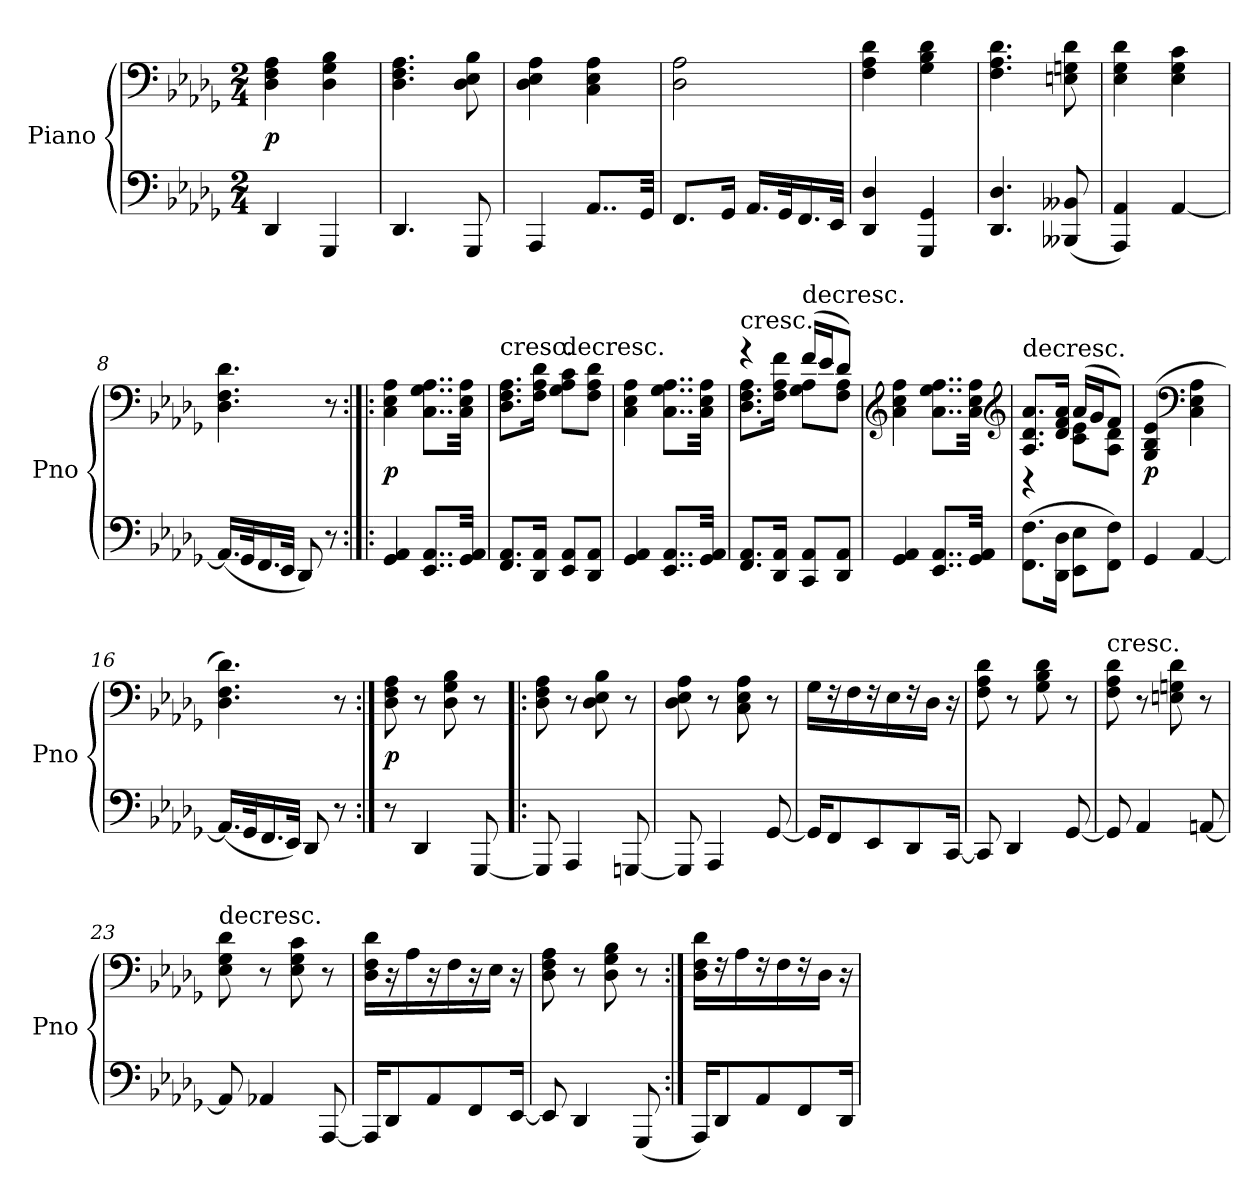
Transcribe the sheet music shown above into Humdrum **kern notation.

**kern	**kern	**dynam
*part1	*part1	*part1
*staff2	*staff1	*staff1/2
*I"Piano	*	*
*I'Pno	*	*
*clefF4	*clefF4	*
*k[b-e-a-d-g-]	*k[b-e-a-d-g-]	*
*D-:	*D-:	*
*M2/4	*M2/4	*
*MM60	*MM60	*
=1	=1	=1
4DD-/	4D-\ 4F\ 4A-\	p
4GGG-/	4D-\ 4G-\ 4B-\	.
=2	=2	=2
4.DD-/	4.D-\ 4.F\ 4.A-\	.
8GGG-/	8D-\ 8E-\ 8B-\	.
=3	=3	=3
4AAA-/	4D-\ 4E-\ 4A-\	.
8..AA-/L	4C\ 4E-\ 4A-\	.
32GG-/Jkk	.	.
=4	=4	=4
8.FF/L	2D-\ 2A-\	.
16GG-/Jk	.	.
16.AA-/LL	.	.
32GG-/K	.	.
16.FF/	.	.
32EE-/JJk	.	.
=5	=5	=5
4DD-/ 4D-/	4F\ 4A-\ 4d-\	.
4GGG-/ 4GG-/	4G-\ 4B-\ 4d-\	.
=6	=6	=6
4.DD-/ 4.D-/	4.F\ 4.A-\ 4.d-\	.
(8BBB--X/ 8BB--X/	8En\ 8Gn\ 8d-\	.
=7	=7	=7
4AAA-/ 4AA-/)	4E-\ 4G-\ 4d-\	.
[4AA-/	4E-\ 4G-\ 4c\	.
=8	=8	=8
(16.AA-/LL]	4.D-\ 4.F\ 4.d-\	.
32GG-/K	.	.
16.FF/	.	.
32EE-/JJk	.	.
8DD-/)	.	.
8r	8r	.
=9:|!|:	=9:|!|:	=9:|!|:
4GG-/ 4AA-/	4C\ 4E-\ 4A-\	p
8..EE-/ 8..AA-/L	8..C\ 8..G-\ 8..A-\L	.
32GG-/ 32AA-/Jkk	32C\ 32E-\ 32A-\Jkk	.
=10	=10	=10
!	!LO:TX:t=cresc.	!
8.FF/ 8.AA-/L	8.D-\ 8.F\ 8.A-\L	.
16DD-/ 16AA-/Jk	16F\ 16A-\ 16d-\Jk	.
!	!LO:TX:t=decresc.	!
8EE-/ 8AA-/L	8G-\ 8A-\ 8c\L	.
8DD-/ 8AA-/J	8F\ 8A-\ 8d-\J	.
=11	=11	=11
4GG-/ 4AA-/	4C\ 4E-\ 4A-\	.
8..EE-/ 8..AA-/L	8..C\ 8..G-\ 8..A-\L	.
32GG-/ 32AA-/Jkk	32C\ 32E-\ 32A-\Jkk	.
=12	=12	=12
*	*^	*
!	!LO:TX:t=cresc.	!	!
8.FF/ 8.AA-/L	4r	8.D-\ 8.F\ 8.A-\L	.
16DD-/ 16AA-/Jk	.	16F\ 16A-\ 16f\Jk	.
!	!LO:TX:t=decresc.	!	!
8CC/ 8AA-/L	(16f/LL	8G-\ 8A-\L	.
.	16e-/J	.	.
8DD-/ 8AA-/J	8d-/J)	8F\ 8A-\J	.
=13	=13	=13	=13
!	!LO:TX:t=cresc.	!	!
*	*v	*v	*
4GG-/ 4AA-/	4C\ 4E-\ 4A-\	.
8..EE-/ 8..AA-/L	8..C\ 8..G-\ 8..A-\L	.
32GG-/ 32AA-/Jkk	32C\ 32E-\ 32A-\Jkk	.
*	*clefG2	*
=14	=14	=14
*	*^	*
!	!LO:TX:t=decresc.	!	!
(8.FF\ 8.F\L	8.A-/ 8.d-/ 8.a-/L	4r	.
16DD-\ 16D-\Jk	16d-/ 16f/ 16a-/Jk	.	.
8EE-\ 8E-\L	(16a-/LL	8c\ 8e-\L	.
.	16g-/J	.	.
8FF\ 8F\J)	8f/J)	8A-\ 8d-\J	.
*	*v	*v	*
=15	=15	=15
4GG-/	(4G-/ 4B-/ 4e-/	p
*	*clefF4	*
[4AA-/	4C\ 4E-\ 4A-\	.
=16	=16	=16
(16.AA-/LL]	4.D-\ 4.F\ 4.d-\)	.
32GG-/K	.	.
16.FF/	.	.
32EE-/JJk)	.	.
8DD-/	.	.
8r	8r	.
=17:|!	=17:|!	=17:|!
8r	8D-\ 8F\ 8A-\	p
4DD-/	8r	.
.	8D-\ 8G-\ 8B-\	.
[8GGG-/	8r	.
=18!|:	=18!|:	=18!|:
8GGG-/]	8D-\ 8F\ 8A-\	.
4AAA-/	8r	.
.	8D-\ 8E-\ 8B-\	.
[8GGGn/	8r	.
=19	=19	=19
8GGG/]	8D-\ 8E-\ 8A-\	.
4AAA-/	8r	.
.	8C\ 8E-\ 8A-\	.
[8GG-/	8r	.
=20	=20	=20
16GG-/KL]	16G-\LL	.
8FF/	16r	.
.	16F\	.
8EE-/	16r	.
.	16E-\	.
8DD-/	16r	.
.	16D-\JJ	.
[16CC/Jk	16r	.
=21	=21	=21
8CC/]	8F\ 8A-\ 8d-\	.
4DD-/	8r	.
.	8G-\ 8B-\ 8d-\	.
[8GG-/	8r	.
=22	=22	=22
!	!LO:TX:t=cresc.	!
8GG-/]	8F\ 8A-\ 8d-\	.
4AA-/	8r	.
.	8En\ 8Gn\ 8d-\	.
[8AAn/	8r	.
=23	=23	=23
!	!LO:TX:t=decresc.	!
8AA/]	8E-\ 8G-\ 8d-\	.
4AA-X/	8r	.
.	8E-\ 8G-\ 8c\	.
[8AAA-/	8r	.
=24	=24	=24
16AAA-/KL]	16D-\ 16F\ 16d-\LL	.
8DD-/	16r	.
.	16A-\	.
8AA-/	16r	.
.	16F\	.
8FF/	16r	.
.	16E-\JJ	.
[16EE-/Jk	16r	.
=25	=25	=25
8EE-/]	8D-\ 8F\ 8A-\	.
4DD-/	8r	.
.	8D-\ 8G-\ 8B-\	.
(8GGG-/	8r	.
=26:|!	=26:|!	=26:|!
16AAA-/KL)	16D-\ 16F\ 16d-\LL	.
8DD-/	16r	.
.	16A-\	.
8AA-/	16r	.
.	16F\	.
8FF/	16r	.
.	16D-\JJ	.
16DD-/Jk	16r	.
=	=	=
*-	*-	*-
